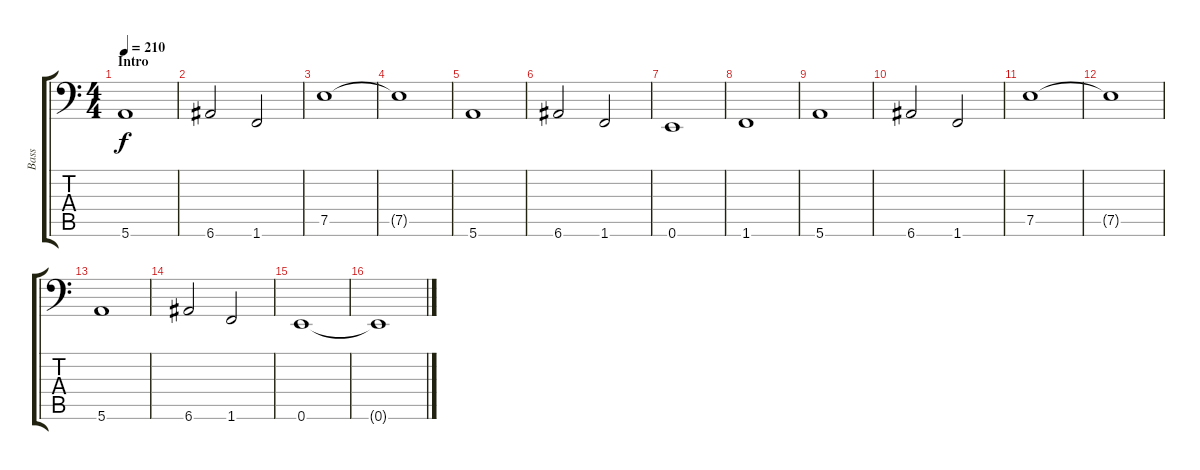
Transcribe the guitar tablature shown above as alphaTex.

\track ("Bass" "Bass") {instrument electricbasspick}
\staff {score tabs}
\tuning (E4 B3 G2 D2 A1 E1) {hide}
\ts (4 4)
\section ("" "Intro")
\tempo 210
\clef f4
\ks c
5.6.1{dy f instrument electricbasspick} |
6.6.2 1.6.2 |
7.5.1 |
7.5{t}.1 |
5.6.1 |
6.6.2 1.6.2 |
0.6.1 |
1.6.1 |
5.6.1 |
6.6.2 1.6.2 |
7.5.1 |
7.5{t}.1 |
5.6.1 |
6.6.2 1.6.2 |
0.6.1 |
0.6{t}.1
